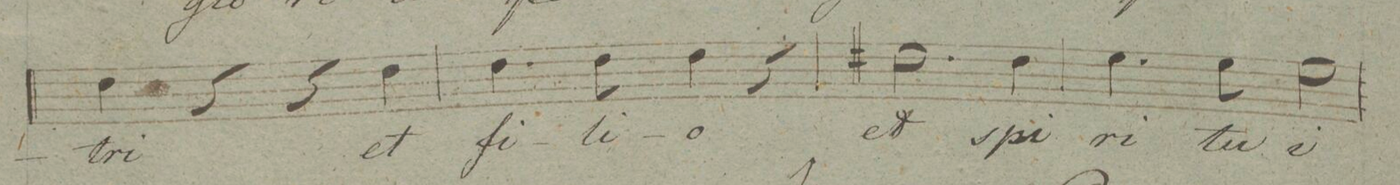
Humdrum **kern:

**kern	**text	**dynam
*I"Baſso.	*	*
*clefF4	*	*
*k[]	*	*
*met(c|)	*	*
*M2/2	*	*
4F\	-tri	.
4r	.	.
4r	.	.
4F\	et	.
=121	=121	=121
4.F\	fi-	.
8F\	-li-	.
4F\	-o	.
4r	.	.
=122	=122	=122
2.F#X\	et	.
4F#\	spi-	.
=123	=123	=123
4.G\	-ti-	.
8G\	-tu-	.
2G\	-i	.
=124	=124	=124
*-	*-	*-
